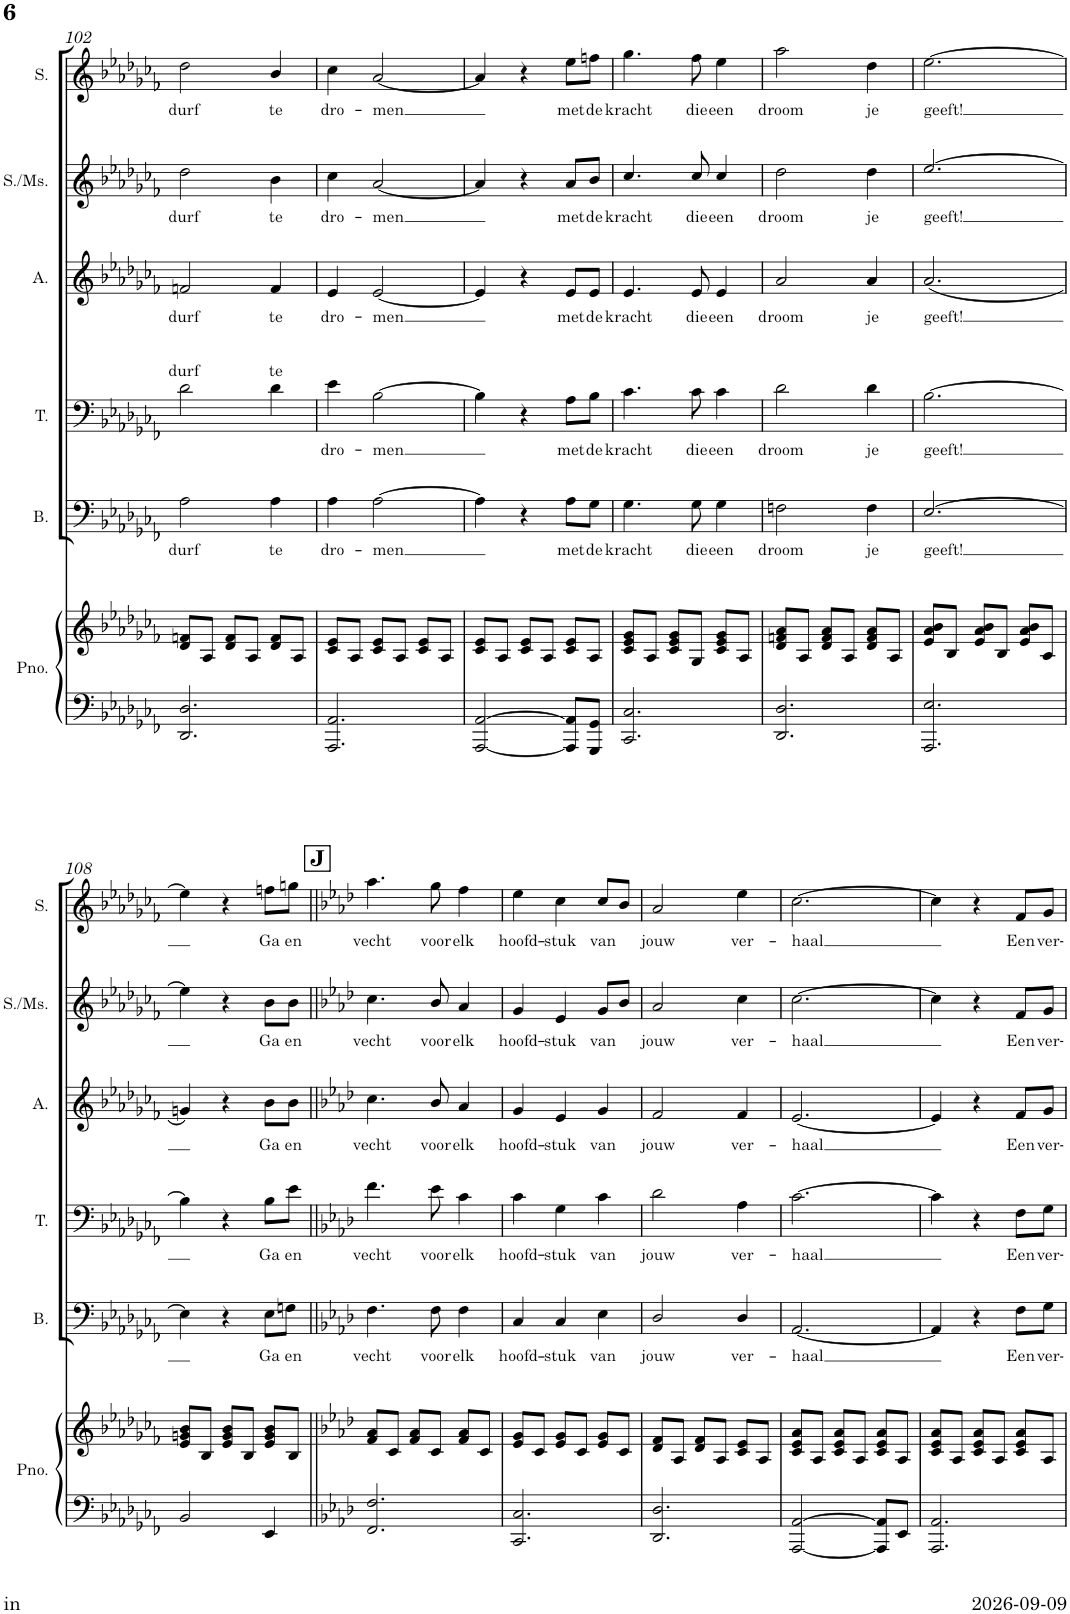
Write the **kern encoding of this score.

**kern	**kern	**kern	**text	**kern	**text	**kern	**text	**kern	**text	**kern	**text	**kern
*part7	*part7	*part6	*part6	*part5	*part5	*part4	*part4	*part3	*part3	*part2	*part2	*part1
*staff8	*staff7	*staff6	*staff6	*staff5	*staff5	*staff4	*staff4	*staff3	*staff3	*staff2	*staff2	*staff1
*I"Piano	*	*I"Bas	*	*I"Tenor	*	*I"Alt	*	*I"Sopraan/Mezzo	*	*I"Sopraan	*	*I"Solist/Koor
*I'Pno.	*	*I'B.	*	*I'T.	*	*I'A.	*	*	*	*I'S.	*	*I'So/K
!!LO:PB:g=z
*clefF4	*clefG2	*clefF4	*	*clefF4	*	*clefG2	*	*clefG2	*	*clefG2	*	*clefG2
*	*	*Trd8c14	*	*Trd5c9	*	*Trd5c9	*	*Trd5c9	*	*Trd5c9	*	*Trd5c9
*k[b-e-a-d-g-c-f-]	*k[b-e-a-d-g-c-f-]	*k[b-e-a-d-g-c-f-]	*	*k[b-e-a-d-g-c-f-]	*	*k[b-e-a-d-g-c-f-]	*	*k[b-e-a-d-g-c-f-]	*	*k[b-e-a-d-g-c-f-]	*	*k[b-e-a-d-g-c-f-]
*M3/4	*M3/4	*M3/4	*	*M3/4	*	*M3/4	*	*M3/4	*	*M3/4	*	*M3/4
=102	=102	=102	=102	=102	=102	=102	=102	=102	=102	=102	=102	=102
!	!	!	!LO:LY:b	!	!LO:LY:a	!	!LO:LY:b	!	!LO:LY:b	!	!LO:LY:b	!
2.DD-/ 2.D-/	8d-/ 8fn/L	2A-\	durf	2d-\	durf	2fn/	durf	2dd-\	durf	2dd-\	durf	2.r
.	8A-/J	.	.	.	.	.	.	.	.	.	.	.
.	8d-/ 8f/L	.	.	.	.	.	.	.	.	.	.	.
.	8A-/J	.	.	.	.	.	.	.	.	.	.	.
!	!	!	!LO:LY:b	!	!LO:LY:a	!	!LO:LY:b	!	!LO:LY:b	!	!LO:LY:b	!
.	8d-/ 8f/L	4A-\	te	4d-\	te	4f/	te	4b-\	te	4b-/	te	.
.	8A-/J	.	.	.	.	.	.	.	.	.	.	.
=103	=103	=103	=103	=103	=103	=103	=103	=103	=103	=103	=103	=103
!	!	!	!LO:LY:b	!	!LO:LY:b	!	!LO:LY:b	!	!LO:LY:b	!	!LO:LY:b	!
2.AAA-/ 2.AA-/	8c-/ 8e-/L	4A-\	dro-	4e-\	dro-	4e-/	dro-	4cc-\	dro-	4cc-\	dro-	2.r
.	8A-/J	.	.	.	.	.	.	.	.	.	.	.
!	!	!	!LO:LY:b	!	!LO:LY:b	!	!LO:LY:b	!	!LO:LY:b	!	!LO:LY:b	!
.	8c-/ 8e-/L	[2A-\	-men	[2B-\	-men	[2e-/	-men	[2a-/	-men	[2a-/	-men	.
.	8A-/J	.	.	.	.	.	.	.	.	.	.	.
.	8c-/ 8e-/L	.	.	.	.	.	.	.	.	.	.	.
.	8A-/J	.	.	.	.	.	.	.	.	.	.	.
=104	=104	=104	=104	=104	=104	=104	=104	=104	=104	=104	=104	=104
[2AAA-/ [2AA-/	8c-/ 8e-/L	4A-\]	.	4B-\]	.	4e-/]	.	4a-/]	.	4a-/]	.	2.r
.	8A-/J	.	.	.	.	.	.	.	.	.	.	.
.	8c-/ 8e-/L	4r	.	4r	.	4r	.	4r	.	4r	.	.
.	8A-/J	.	.	.	.	.	.	.	.	.	.	.
!	!	!	!LO:LY:b	!	!LO:LY:b	!	!LO:LY:b	!	!LO:LY:b	!	!LO:LY:b	!
8AAA-/] 8AA-/]L	8c-/ 8e-/L	8A-\L	met	8A-\L	met	8e-/L	met	8a-/L	met	8ee-\L	met	.
!	!	!	!LO:LY:b	!	!LO:LY:b	!	!LO:LY:b	!	!LO:LY:b	!	!LO:LY:b	!
8GGG-/ 8GG-/J	8A-/J	8G-\J	de	8B-\J	de	8e-/J	de	8b-/J	de	8ffn\J	de	.
=105	=105	=105	=105	=105	=105	=105	=105	=105	=105	=105	=105	=105
!	!	!	!LO:LY:b	!	!LO:LY:b	!	!LO:LY:b	!	!LO:LY:b	!	!LO:LY:b	!
2.CC-/ 2.C-/	8c-/ 8e-/ 8g-/L	4.G-\	kracht	4.c-\	kracht	4.e-/	kracht	4.cc-/	kracht	4.gg-\	kracht	2.r
.	8A-/J	.	.	.	.	.	.	.	.	.	.	.
.	8c-/ 8e-/ 8g-/L	.	.	.	.	.	.	.	.	.	.	.
!	!	!	!LO:LY:b	!	!LO:LY:b	!	!LO:LY:b	!	!LO:LY:b	!	!LO:LY:b	!
.	8G-/J	8G-\	die	8c-\	die	8e-/	die	8cc-/	die	8ff-\	die	.
!	!	!	!LO:LY:b	!	!LO:LY:b	!	!LO:LY:b	!	!LO:LY:b	!	!LO:LY:b	!
.	8c-/ 8e-/ 8g-/L	4G-\	een	4c-\	een	4e-/	een	4cc-/	een	4ee-\	een	.
.	8A-/J	.	.	.	.	.	.	.	.	.	.	.
=106	=106	=106	=106	=106	=106	=106	=106	=106	=106	=106	=106	=106
!	!	!	!LO:LY:b	!	!LO:LY:b	!	!LO:LY:b	!	!LO:LY:b	!	!LO:LY:b	!
2.DD-/ 2.D-/	8d-/ 8fn/ 8a-/L	2Fn\	droom	2d-\	droom	2a-/	droom	2dd-\	droom	2aa-\	droom	2.r
.	8A-/J	.	.	.	.	.	.	.	.	.	.	.
.	8d-/ 8f/ 8a-/L	.	.	.	.	.	.	.	.	.	.	.
.	8A-/J	.	.	.	.	.	.	.	.	.	.	.
!	!	!	!LO:LY:b	!	!LO:LY:b	!	!LO:LY:b	!	!LO:LY:b	!	!LO:LY:b	!
.	8d-/ 8f/ 8a-/L	4F\	je	4d-\	je	4a-/	je	4dd-\	je	4dd-\	je	.
.	8A-/J	.	.	.	.	.	.	.	.	.	.	.
=107	=107	=107	=107	=107	=107	=107	=107	=107	=107	=107	=107	=107
!	!	!	!LO:LY:b	!	!LO:LY:b	!	!LO:LY:b	!	!LO:LY:b	!	!LO:LY:b	!
2.AAA-/ 2.E-/	8e-/ 8a-/ 8b-/L	[2.E-/	geeft!	[2.B-\	geeft!	(2.a-/	geeft!	[2.ee-/	geeft!	[2.ee-\	geeft!	2.r
.	8B-/J	.	.	.	.	.	.	.	.	.	.	.
.	8e-/ 8a-/ 8b-/L	.	.	.	.	.	.	.	.	.	.	.
.	8B-/J	.	.	.	.	.	.	.	.	.	.	.
.	8e-/ 8a-/ 8b-/L	.	.	.	.	.	.	.	.	.	.	.
.	8c-/J	.	.	.	.	.	.	.	.	.	.	.
!!LO:LB:g=z
=108	=108	=108	=108	=108	=108	=108	=108	=108	=108	=108	=108	=108
2BB-/	8e-/ 8gn/ 8b-/L	4E-\]	.	4B-\]	.	4gn/)	.	4ee-\]	.	4ee-\]	.	2.r
.	8B-/J	.	.	.	.	.	.	.	.	.	.	.
.	8e-/ 8g/ 8b-/L	4r	.	4r	.	4r	.	4r	.	4r	.	.
.	8B-/J	.	.	.	.	.	.	.	.	.	.	.
!	!	!	!LO:LY:b	!	!LO:LY:b	!	!LO:LY:b	!	!LO:LY:b	!	!LO:LY:b	!
4EE-/	8e-/ 8g/ 8b-/L	8E-\L	Ga	8B-\L	Ga	8b-\L	Ga	8b-\L	Ga	8ffn\L	Ga	.
!	!	!	!LO:LY:b	!	!LO:LY:b	!	!LO:LY:b	!	!LO:LY:b	!	!LO:LY:b	!
.	8B-/J	8An\J	en	8e-\J	en	8b-\J	en	8b-\J	en	8ggn\J	en	.
!!LO:REH:place=s1:a:B:cj:fs=14:t=J
=109||	=109||	=109||	=109||	=109||	=109||	=109||	=109||	=109||	=109||	=109||	=109||	=109||
*k[b-e-a-d-]	*k[b-e-a-d-]	*k[b-e-a-d-]	*	*k[b-e-a-d-]	*	*k[b-e-a-d-]	*	*k[b-e-a-d-]	*	*k[b-e-a-d-]	*	*k[b-e-a-d-]
!	!	!	!LO:LY:b	!	!LO:LY:b	!	!LO:LY:b	!	!LO:LY:b	!	!LO:LY:b	!
2.FF/ 2.F/	8f/ 8a-/L	4.F\	vecht	4.f\	vecht	4.cc\	vecht	4.cc\	vecht	4.aa-\	vecht	2.r
.	8c/J	.	.	.	.	.	.	.	.	.	.	.
.	8f/ 8a-/L	.	.	.	.	.	.	.	.	.	.	.
!	!	!	!LO:LY:b	!	!LO:LY:b	!	!LO:LY:b	!	!LO:LY:b	!	!LO:LY:b	!
.	8c/J	8F\	voor	8e-\	voor	8b-/	voor	8b-/	voor	8gg\	voor	.
!	!	!	!LO:LY:b	!	!LO:LY:b	!	!LO:LY:b	!	!LO:LY:b	!	!LO:LY:b	!
.	8f/ 8a-/L	4F\	elk	4c\	elk	4a-/	elk	4a-/	elk	4ff\	elk	.
.	8c/J	.	.	.	.	.	.	.	.	.	.	.
=110	=110	=110	=110	=110	=110	=110	=110	=110	=110	=110	=110	=110
!	!	!	!LO:LY:b	!	!LO:LY:b	!	!LO:LY:b	!	!LO:LY:b	!	!LO:LY:b	!
2.CC/ 2.C/	8e-/ 8g/L	4C/	hoofd-	4c\	hoofd-	4g/	hoofd-	4g/	hoofd-	4ee-\	hoofd-	2.r
.	8c/J	.	.	.	.	.	.	.	.	.	.	.
!	!	!	!LO:LY:b	!	!LO:LY:b	!	!LO:LY:b	!	!LO:LY:b	!	!LO:LY:b	!
.	8e-/ 8g/L	4C/	-stuk	4G\	-stuk	4e-/	-stuk	4e-/	-stuk	4cc\	-stuk	.
.	8c/J	.	.	.	.	.	.	.	.	.	.	.
!	!	!	!LO:LY:b	!	!LO:LY:b	!	!LO:LY:b	!	!LO:LY:b	!	!LO:LY:b	!
.	8e-/ 8g/L	4E-\	van	4c\	van	4g/	van	8g/L	van	8cc/L	van	.
.	8c/J	.	.	.	.	.	.	8b-/J	.	8b-/J	.	.
=111	=111	=111	=111	=111	=111	=111	=111	=111	=111	=111	=111	=111
!	!	!	!LO:LY:b	!	!LO:LY:b	!	!LO:LY:b	!	!LO:LY:b	!	!LO:LY:b	!
2.DD-/ 2.D-/	8d-/ 8f/L	2D-/	jouw	2d-\	jouw	2f/	jouw	2a-/	jouw	2a-/	jouw	2.r
.	8A-/J	.	.	.	.	.	.	.	.	.	.	.
.	8d-/ 8f/L	.	.	.	.	.	.	.	.	.	.	.
.	8A-/J	.	.	.	.	.	.	.	.	.	.	.
!	!	!	!LO:LY:b	!	!LO:LY:b	!	!LO:LY:b	!	!LO:LY:b	!	!LO:LY:b	!
.	8c/ 8e-/L	4D-/	ver-	4A-\	ver-	4f/	ver-	4cc\	ver-	4ee-\	ver-	.
.	8A-/J	.	.	.	.	.	.	.	.	.	.	.
=112	=112	=112	=112	=112	=112	=112	=112	=112	=112	=112	=112	=112
!	!	!	!LO:LY:b	!	!LO:LY:b	!	!LO:LY:b	!	!LO:LY:b	!	!LO:LY:b	!
[2AAA-/ [2AA-/	8c/ 8e-/ 8a-/L	[2.AA-/	-haal	[2.c\	-haal	[2.e-/	-haal	[2.cc\	-haal	[2.cc\	-haal	2.r
.	8A-/J	.	.	.	.	.	.	.	.	.	.	.
.	8c/ 8e-/ 8a-/L	.	.	.	.	.	.	.	.	.	.	.
.	8A-/J	.	.	.	.	.	.	.	.	.	.	.
8AAA-/] 8AA-/]L	8c/ 8e-/ 8a-/L	.	.	.	.	.	.	.	.	.	.	.
8EE-/J	8A-/J	.	.	.	.	.	.	.	.	.	.	.
=113	=113	=113	=113	=113	=113	=113	=113	=113	=113	=113	=113	=113
2.AAA-/ 2.AA-/	8c/ 8e-/ 8a-/L	4AA-/]	.	4c\]	.	4e-/]	.	4cc\]	.	4cc\]	.	2.r
.	8A-/J	.	.	.	.	.	.	.	.	.	.	.
.	8c/ 8e-/ 8a-/L	4r	.	4r	.	4r	.	4r	.	4r	.	.
.	8A-/J	.	.	.	.	.	.	.	.	.	.	.
!	!	!	!LO:LY:b	!	!LO:LY:b	!	!LO:LY:b	!	!LO:LY:b	!	!LO:LY:b	!
.	8c/ 8e-/ 8a-/L	8F\L	Een	8F\L	Een	8f/L	Een	8f/L	Een	8f/L	Een	.
!	!	!	!LO:LY:b	!	!LO:LY:b	!	!LO:LY:b	!	!LO:LY:b	!	!LO:LY:b	!
.	8A-/J	8G\J	ver-	8G\J	ver-	8g/J	ver-	8g/J	ver-	8g/J	ver-	.
=	=	=	=	=	=	=	=	=	=	=	=	=
*-	*-	*-	*-	*-	*-	*-	*-	*-	*-	*-	*-	*-
